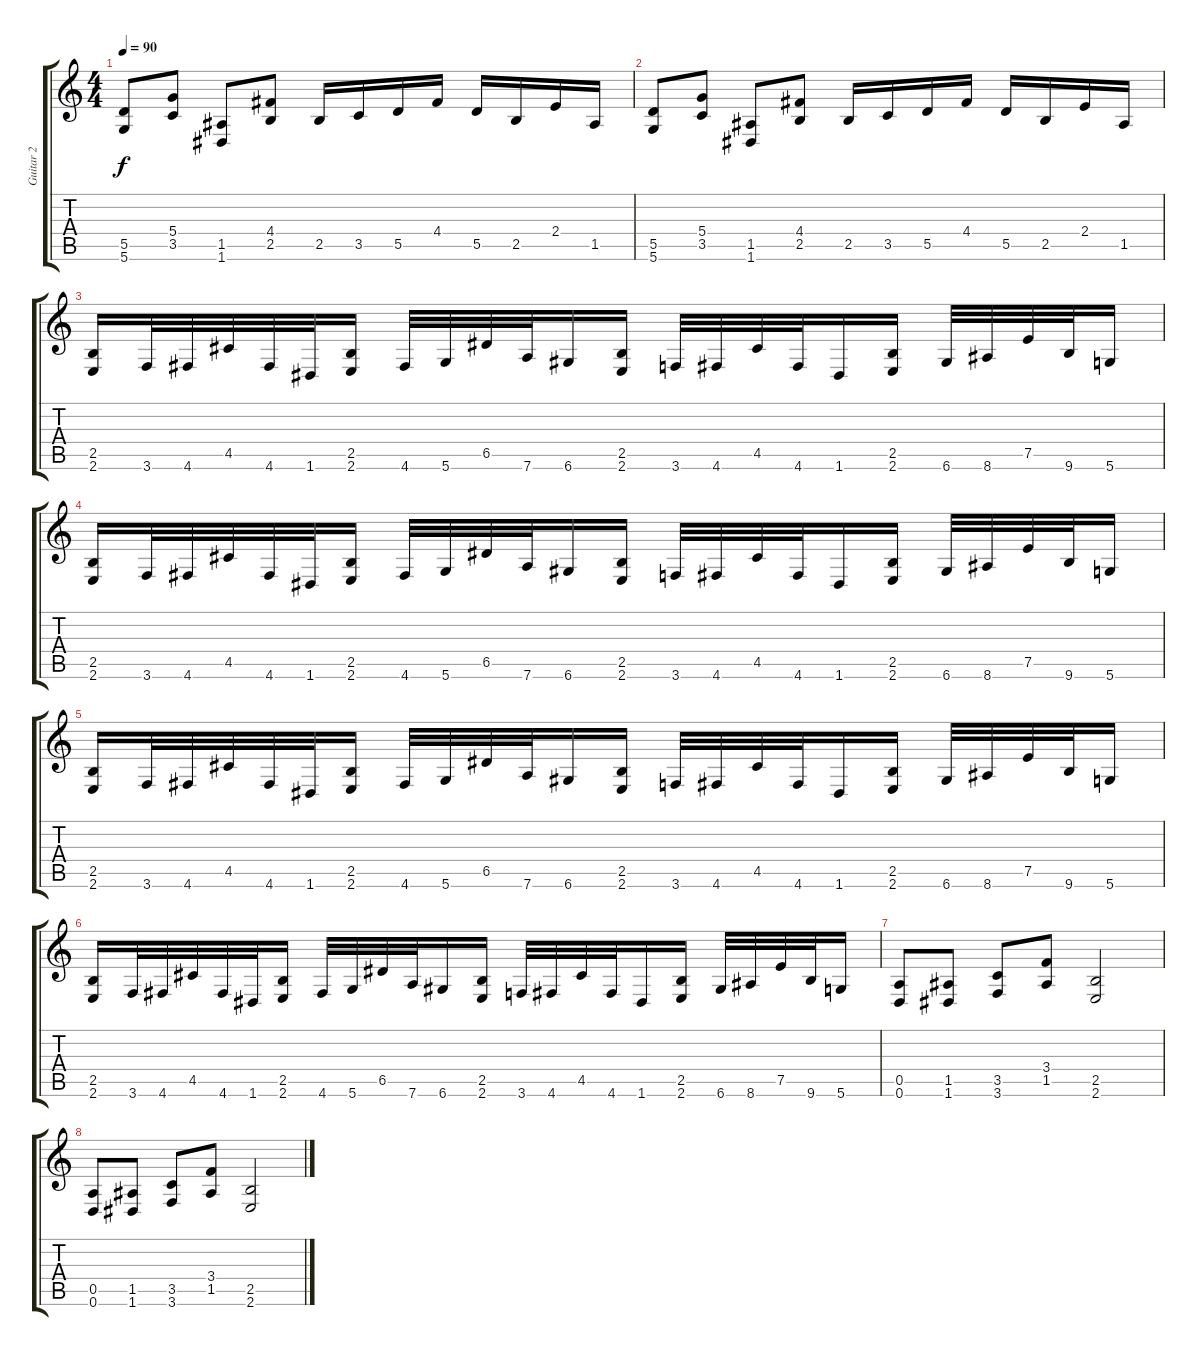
\track ("Guitar 2" "Guitar 2") {instrument distortionguitar}
\staff {score tabs}
\tuning (E4 B3 G3 D3 A2 D2) {hide}
\ts (4 4)
\tempo 90
\clef g2
\ks c
(5.5 5.6).8{dy f} (5.4 3.5).8 (1.5 1.6).8 (4.4 2.5).8 2.5.16 3.5.16 5.5.16 4.4.16 5.5.16 2.5.16 2.4.16 1.5.16 |
(5.5 5.6).8 (5.4 3.5).8 (1.5 1.6).8 (4.4 2.5).8 2.5.16 3.5.16 5.5.16 4.4.16 5.5.16 2.5.16 2.4.16 1.5.16 |
(2.5 2.6).16 3.6.32 4.6.32 4.5.32 4.6.32 1.6.32 (2.5 2.6).16 4.6.32 5.6.32 6.5.32 7.6.32 6.6.16 (2.5 2.6).16 3.6.32 4.6.32 4.5.32 4.6.32 1.6.16 (2.5 2.6).16 6.6.32 8.6.32 7.5.32 9.6.32 5.6.16 |
(2.5 2.6).16 3.6.32 4.6.32 4.5.32 4.6.32 1.6.32 (2.5 2.6).16 4.6.32 5.6.32 6.5.32 7.6.32 6.6.16 (2.5 2.6).16 3.6.32 4.6.32 4.5.32 4.6.32 1.6.16 (2.5 2.6).16 6.6.32 8.6.32 7.5.32 9.6.32 5.6.16 |
(2.5 2.6).16 3.6.32 4.6.32 4.5.32 4.6.32 1.6.32 (2.5 2.6).16 4.6.32 5.6.32 6.5.32 7.6.32 6.6.16 (2.5 2.6).16 3.6.32 4.6.32 4.5.32 4.6.32 1.6.16 (2.5 2.6).16 6.6.32 8.6.32 7.5.32 9.6.32 5.6.16 |
(2.5 2.6).16 3.6.32 4.6.32 4.5.32 4.6.32 1.6.32 (2.5 2.6).16 4.6.32 5.6.32 6.5.32 7.6.32 6.6.16 (2.5 2.6).16 3.6.32 4.6.32 4.5.32 4.6.32 1.6.16 (2.5 2.6).16 6.6.32 8.6.32 7.5.32 9.6.32 5.6.16 |
(0.5 0.6).8 (1.5 1.6).8 (3.5 3.6).8 (3.4 1.5).8 (2.5 2.6).2 |
(0.5 0.6).8 (1.5 1.6).8 (3.5 3.6).8 (3.4 1.5).8 (2.5 2.6).2
